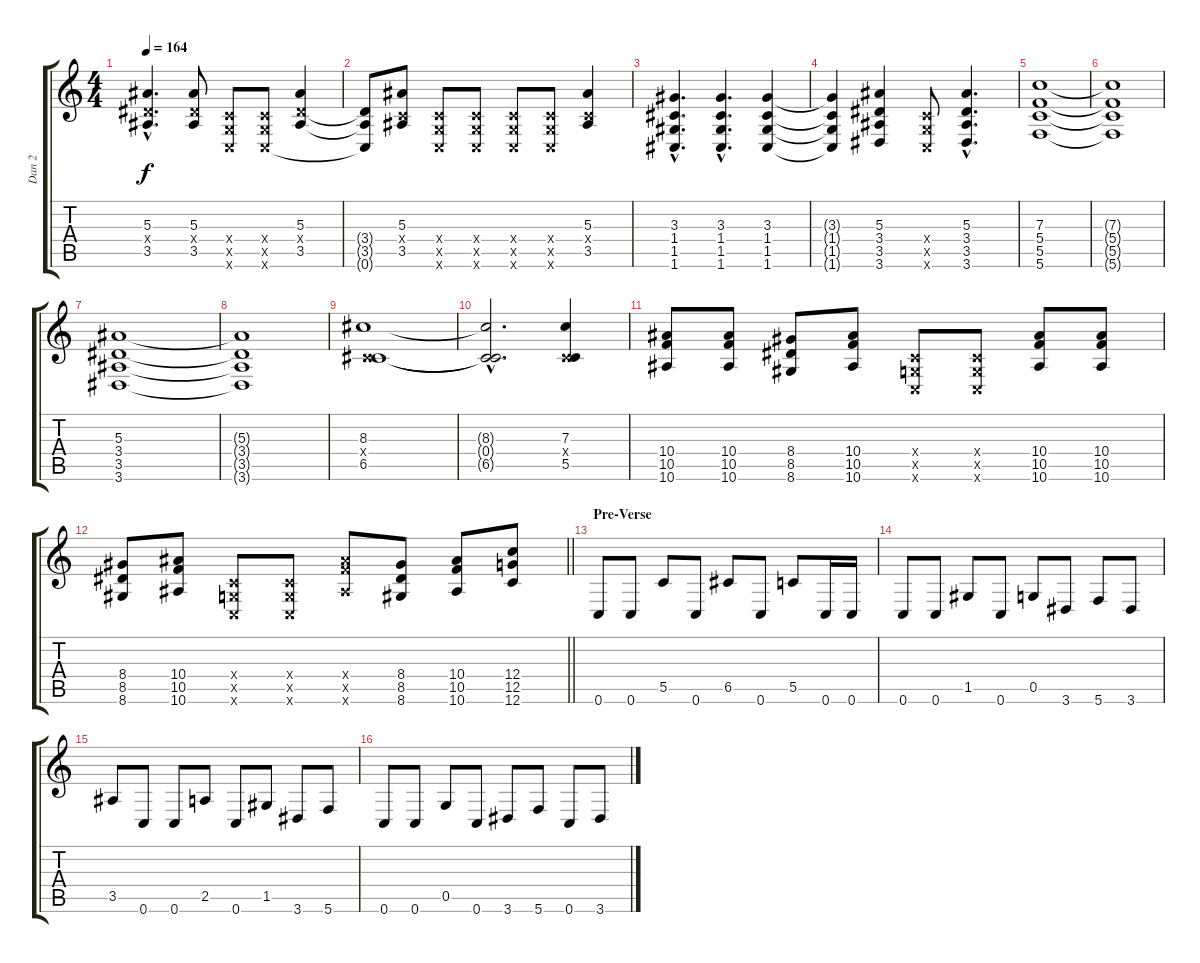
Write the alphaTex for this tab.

\track ("Dan 2" "Dan 2") {instrument distortionguitar}
\staff {score tabs}
\tuning (D4 A3 F3 C3 G2 C2) {hide}
\ts (4 4)
\tempo 164
\clef g2
\ks c
(5.3{hac} 3.4{hac x} 3.5{hac}).4{d dy f} (5.3 3.4{x} 3.5).8 (0.4{x} 0.5{x} 0.6{x}).8 (0.4{x} 0.5{x} 0.6{x}).8 (5.3 3.4{x} 3.5).4 |
(3.4{t} 3.5{t} 0.6{t}).8 (5.3 0.4{x} 3.5).8 (0.4{x} 0.5{x} 0.6{x}).8 (0.4{x} 0.5{x} 0.6{x}).8 (0.4{x} 0.5{x} 0.6{x}).8 (0.4{x} 0.5{x} 0.6{x}).8 (5.3 0.4{x} 3.5).4 |
(3.3{hac} 1.4{hac} 1.5{hac} 1.6{hac}).4{d} (3.3{hac} 1.4{hac} 1.5{hac} 1.6{hac}).4{d} (3.3 1.4 1.5 1.6).4 |
(3.3{t} 1.4{t} 1.5{t} 1.6{t}).4 (5.3 3.4 3.5 3.6).4 (0.4{x} 0.5{x} 0.6{x}).8 (5.3{hac} 3.4{hac} 3.5{hac} 3.6{hac}).4{d} |
(7.3 5.4 5.5 5.6).1 |
(7.3{t} 5.4{t} 5.5{t} 5.6{t}).1 |
(5.3 3.4 3.5 3.6).1 |
(5.3{t} 3.4{t} 3.5{t} 3.6{t}).1 |
(8.3 0.4{x} 6.5).1 |
(8.3{hac t} 0.4{hac t} 6.5{hac t}).2{d} (7.3 0.4{x} 5.5).4 |
(10.4 10.5 10.6).8 (10.4 10.5 10.6).8 (8.4 8.5 8.6).8 (10.4 10.5 10.6).8 (0.4{x} 0.5{x} 0.6{x}).8 (0.4{x} 0.5{x} 0.6{x}).8 (10.4 10.5 10.6).8 (10.4 10.5 10.6).8 |
\barLineRight lightlight
(8.4 8.5 8.6).8 (10.4 10.5 10.6).8 (0.4{x} 0.5{x} 0.6{x}).8 (0.4{x} 0.5{x} 0.6{x}).8 (10.4{x} 10.5{x} 10.6{x}).8 (8.4 8.5 8.6).8 (10.4 10.5 10.6).8 (12.4 12.5 12.6).8 |
\section ("" "Pre-Verse")
0.6.8 0.6.8 5.5.8 0.6.8 6.5.8 0.6.8 5.5.8 0.6.16 0.6.16 |
0.6.8 0.6.8 1.5.8 0.6.8 0.5.8 3.6.8 5.6.8 3.6.8 |
3.5.8 0.6.8 0.6.8 2.5.8 0.6.8 1.5.8 3.6.8 5.6.8 |
0.6.8 0.6.8 0.5.8 0.6.8 3.6.8 5.6.8 0.6.8 3.6.8
